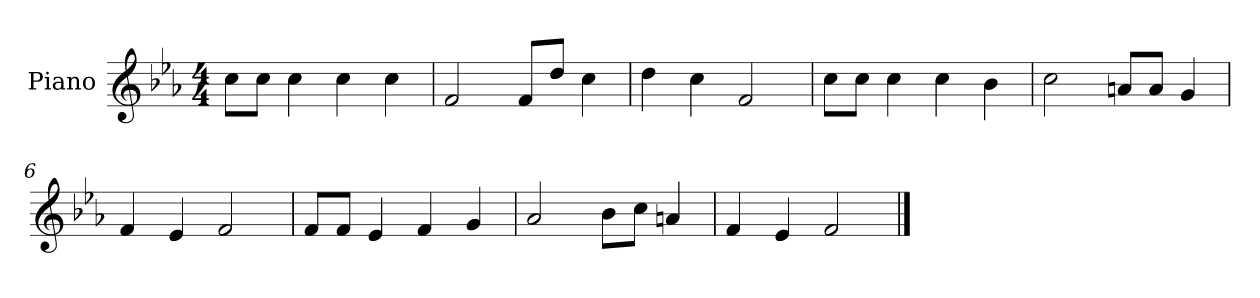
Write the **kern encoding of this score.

**kern
*part1
*staff1
*I"Piano
*I'P-no
*clefG2
*k[b-e-a-]
*M4/4
*MM90
=1
8cc\L
8cc\J
4cc\
4cc\
4cc\
=2
2f/
8f/L
8dd/J
4cc\
=3
4dd\
4cc\
2f/
=4
8cc\L
8cc\J
4cc\
4cc\
4b-\
=5
2cc\
8an/L
8a/J
4g/
=6
4f/
4e-/
2f/
=7
8f/L
8f/J
4e-/
4f/
4g/
=8
2a-/
8b-\L
8cc\J
4an/
!!LO:LB:g=z
=9
4f/
4e-/
2f/
==
*-
